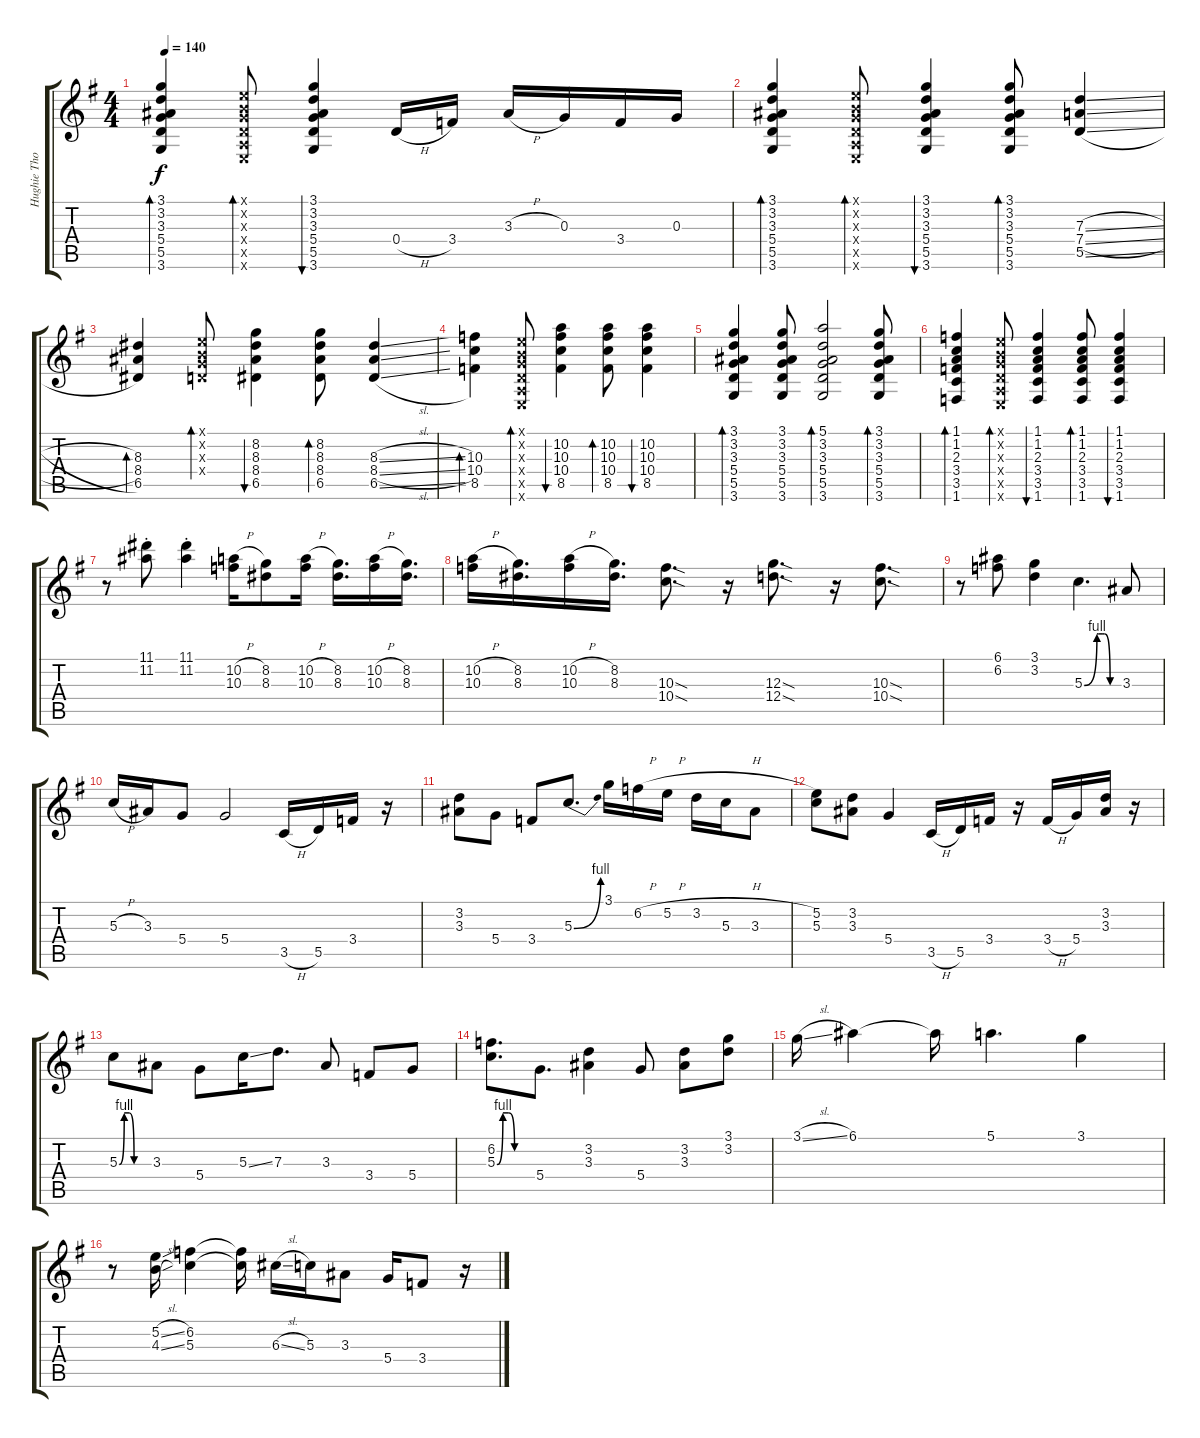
\track ("Hughie Thomasson Guitar" "Hughie Tho") {instrument electricguitarclean}
\staff {score tabs}
\tuning (E4 B3 G3 D3 A2 E2) {hide}
\ts (4 4)
\tempo 140
\clef g2
\ks g
(3.1 3.2 3.3 5.4 5.5 3.6).4{bd 60 dy f volume 12 instrument electricguitarclean} (0.1{x} 0.2{x} 0.3{x} 0.4{x} 0.5{x} 0.6{x}).8{bd 30} (3.1 3.2 3.3 5.4 5.5 3.6).4{bu 30} 0.4{h}.16 3.4.16 3.3{h}.16 0.3.16 3.4.16 0.3.16 |
(3.1 3.2 3.3 5.4 5.5 3.6).4{bd 60} (0.1{x} 0.2{x} 0.3{x} 0.4{x} 0.5{x} 0.6{x}).8{bd 30} (3.1 3.2 3.3 5.4 5.5 3.6).4{bu 30} (3.1 3.2 3.3 5.4 5.5 3.6).8{bd 30} (7.3{sl} 7.4{sl} 5.5{sl}).4 |
(8.3 8.4 6.5).4{bd 120} (0.1{x} 0.2{x} 0.3{x} 0.4{x}).8{bd 60} (8.2 8.3 8.4 6.5).4{bu 60} (8.2 8.3 8.4 6.5).8{bd 60} (8.3{sl} 8.4{sl} 6.5{sl}).4 |
(10.3 10.4 8.5).4{bd 120} (0.1{x} 0.2{x} 0.3{x} 0.4{x} 0.5{x} 0.6{x}).8{bd 60} (10.2 10.3 10.4 8.5).4{bu 60} (10.2 10.3 10.4 8.5).8{bd 60} (10.2 10.3 10.4 8.5).4{bu 60} |
(3.1 3.2 3.3 5.4 5.5 3.6).4{bd 60} (3.1 3.2 3.3 5.4 5.5 3.6).8 (5.1 3.2 3.3 5.4 5.5 3.6).2{bd 240} (3.1 3.2 3.3 5.4 5.5 3.6).8{bd 240} |
(1.1 1.2 2.3 3.4 3.5 1.6).4{bd 120} (0.1{x} 0.2{x} 0.3{x} 0.4{x} 0.5{x} 0.6{x}).8{bd 60} (1.1 1.2 2.3 3.4 3.5 1.6).4{bu 60} (1.1 1.2 2.3 3.4 3.5 1.6).8{bd 60} (1.1 1.2 2.3 3.4 3.5 1.6).4{bu 60} |
r.8 (11.1 11.2{st}).8{volume 16 instrument overdrivenguitar} (11.1 11.2{st}).4 (10.2{h} 10.3).16 (8.2 8.3).8 (10.2{h} 10.3).16 (8.2 8.3).16{d} (10.2{h} 10.3).16 (8.2 8.3).16{d} |
(10.2{h} 10.3).16 (8.2 8.3).16{d} (10.2{h} 10.3).16 (8.2 8.3).16{d} (10.3{sod} 10.4{sod}).8{d} r.16 (12.3{sod} 12.4{sod}).8{d} r.16 (10.3{sod} 10.4{sod}).8{d} |
r.8 (6.1 6.2).8 (3.1 3.2).4 5.3{be (custom 0 0 22 4 25 4 31 4 35 4 45 0 60 0)}.4{d} 3.3.8 |
5.3{h}.16 3.3.16 5.4.8 5.4.2 3.5{h}.16 5.5.16 3.4.16 r.16 |
(3.2 3.3).8 5.4.8 3.4.8 5.3{be (bend 0 0 60 4)}.8{d} 3.1.16 6.2{h}.16 5.2{h}.16 3.2{h}.16 5.3.16 3.3.8 |
(5.2 5.3).8 (3.2 3.3).8 5.4.4 3.5{h}.16 5.5.16 3.4.16 r.16 3.4{h}.16 5.4.16 (3.2 3.3).16 r.16 |
5.3{be (custom 0 0 10 4 20 4 30 0 60 0)}.8 3.3.8 5.4.8 5.3{ss}.16 7.3.8{d} 3.3.8 3.4.8 5.4.8 |
(6.2 5.3{be (custom 0 0 10 4 20 4 30 0 60 0)}).8{d} 5.4.8{d} (3.2 3.3).4 5.4.8 (3.2 3.3).8 (3.1 3.2).8 |
3.1{sl}.16{volume 16 instrument overdrivenguitar} 6.1.4 6.1{t}.16 5.1.4{d} 3.1.4 |
r.8 (5.2{sl} 4.3{sl}).16 (6.2 5.3).4 (6.2{t} 5.3{t}).16 6.3{sl}.16 5.3.16 3.3.8 5.4.16 3.4.8 r.16
